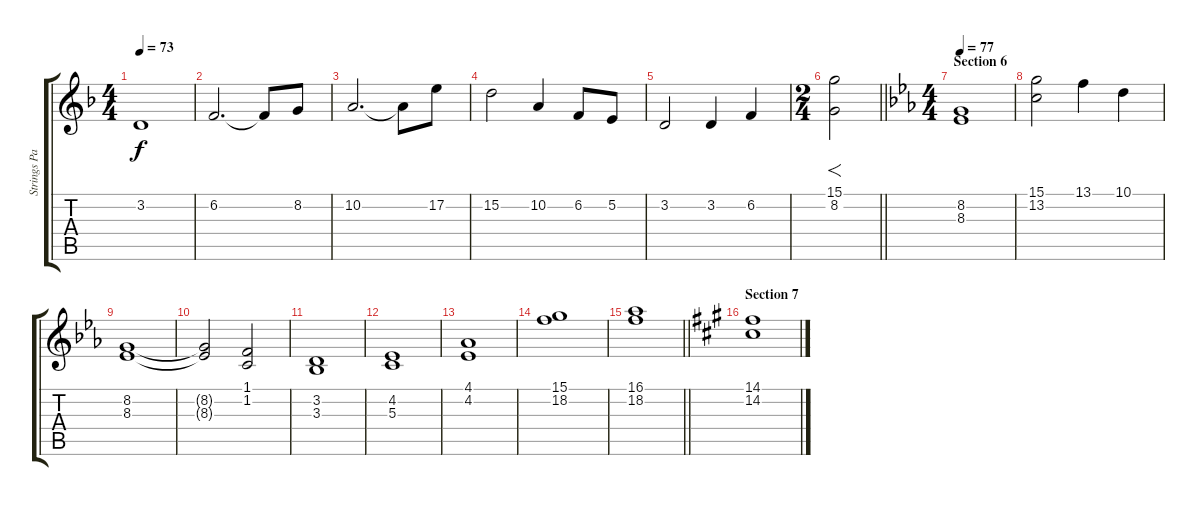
\track ("Strings Pad" "Strings Pa") {instrument stringensemble2}
\staff {score tabs}
\tuning (E4 B3 G3 D3 A2 E2) {hide}
\ts (4 4)
\tempo 73
\clef g2
\ks dminor
3.2.1{dy f} |
6.2.2{d} 6.2{t}.8 8.2.8 |
10.2.2{d} 10.2{t}.8 17.2.8 |
15.2.2 10.2.4 6.2.8 5.2.8 |
3.2.2 3.2.4 6.2.4 |
\ts (2 4)
\barLineRight lightlight
(15.1 8.2).2{f instrument stringensemble1} |
\ts (4 4)
\section ("" "Section 6")
\tempo 77
\ks cminor
(8.2 8.3).1 |
(15.1 13.2).2 13.1.4 10.1.4 |
(8.2 8.3).1 |
(8.2{t} 8.3{t}).2 (1.1 1.2).2 |
(3.2 3.3).1 |
(4.2 5.3).1 |
(4.1 4.2).1 |
(15.1 18.2).1 |
\barLineRight lightlight
(16.1 18.2).1 |
\section ("" "Section 7")
\ks f#minor
(14.1 14.2).1
